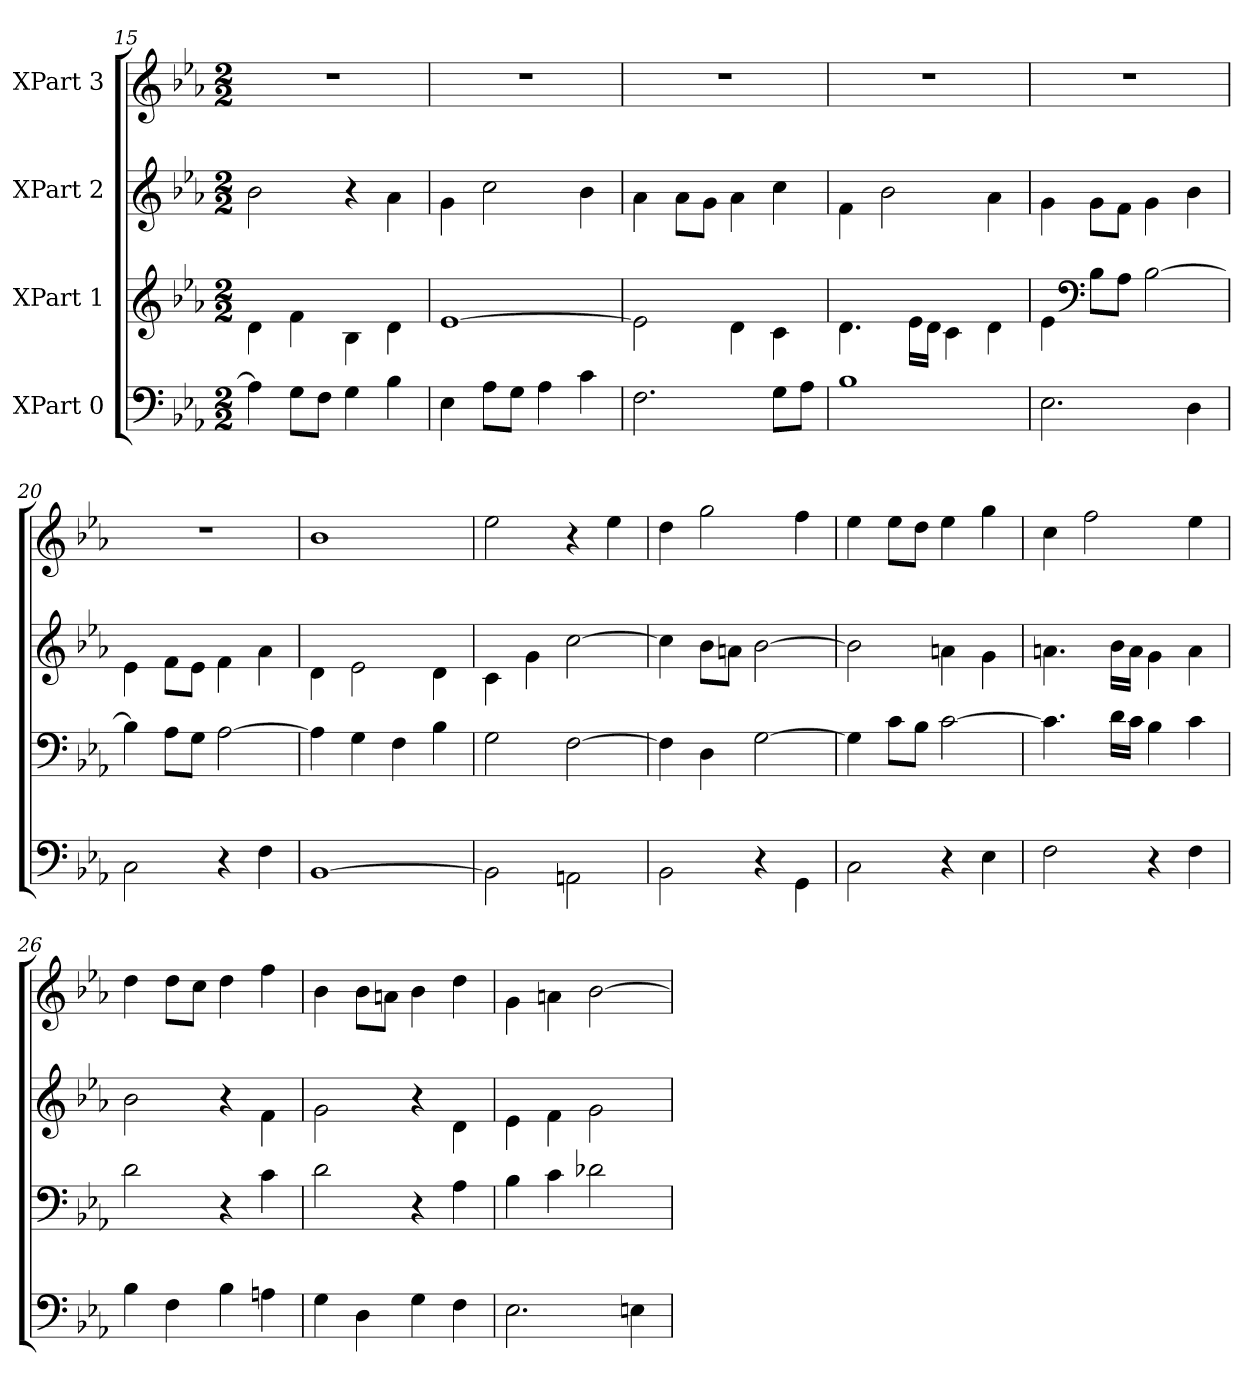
**kern	**kern	**kern	**kern
*part4	*part3	*part2	*part1
*staff4	*staff3	*staff2	*staff1
*I"XPart 0	*I"XPart 1	*I"XPart 2	*I"XPart 3
*clefF4	*clefG2	*clefG2	*clefG2
*k[b-e-a-]	*k[b-e-a-]	*k[b-e-a-]	*k[b-e-a-]
*M2/2	*M2/2	*M2/2	*M2/2
=15	=15	=15	=15
4A-\]	4d\	2b-\	1r
8G\L	4f\	.	.
8F\J	.	.	.
4G\	4B-\	4r	.
4B-\	4d\	4a-\	.
=16	=16	=16	=16
4E-\	[1e-\	4g\	1r
8A-\L	.	2cc\	.
8G\J	.	.	.
4A-\	.	.	.
4c\	.	4b-\	.
=17	=17	=17	=17
2.F\	2e-\]	4a-\	1r
.	.	8a-\L	.
.	.	8g\J	.
.	4d\	4a-\	.
8G\L	4c\	4cc\	.
8A-\J	.	.	.
=18	=18	=18	=18
1B-\	4.d\	4f\	1r
.	.	2b-\	.
.	16e-\L	.	.
.	16d\J	.	.
.	4c\	.	.
.	4d\	4a-\	.
=19	=19	=19	=19
2.E-\	4e-\	4g\	1r
*	*clefF4	*	*
.	8B-\L	8g\L	.
.	8A-\J	8f\J	.
.	[2B-\	4g\	.
4D\	.	4b-\	.
=20	=20	=20	=20
2C\	4B-\]	4e-\	1r
.	8A-\L	8f\L	.
.	8G\J	8e-\J	.
4r	[2A-\	4f\	.
4F\	.	4a-\	.
=21	=21	=21	=21
[1BB-\	4A-\]	4d\	1b-\
.	4G\	2e-\	.
.	4F\	.	.
.	4B-\	4d\	.
=22	=22	=22	=22
2BB-\]	2G\	4c\	2ee-\
.	.	4g\	.
2AAn\	[2F\	[2cc\	4r
.	.	.	4ee-\
=23	=23	=23	=23
2BB-\	4F\]	4cc\]	4dd\
.	4D\	8b-\L	2gg\
.	.	8an\J	.
4r	[2G\	[2b-\	.
4GG\	.	.	4ff\
=24	=24	=24	=24
2C\	4G\]	2b-\]	4ee-\
.	8c\L	.	8ee-\L
.	8B-\J	.	8dd\J
4r	[2c\	4an\	4ee-\
4E-\	.	4g\	4gg\
=25	=25	=25	=25
2F\	4.c\]	4.an\	4cc\
.	.	.	2ff\
.	16d\L	16b-\L	.
.	16c\J	16a\J	.
4r	4B-\	4g\	.
4F\	4c\	4a\	4ee-\
=26	=26	=26	=26
4B-\	2d\	2b-\	4dd\
4F\	.	.	8dd\L
.	.	.	8cc\J
4B-\	4r	4r	4dd\
4An\	4c\	4f\	4ff\
=27	=27	=27	=27
4G\	2d\	2g\	4b-\
4D\	.	.	8b-\L
.	.	.	8an\J
4G\	4r	4r	4b-\
4F\	4A-\	4d\	4dd\
=28	=28	=28	=28
2.E-\	4B-\	4e-\	4g\
.	4c\	4f\	4an\
.	2d-X\	2g\	[2b-\
4En\	.	.	.
=	=	=	=
*-	*-	*-	*-
